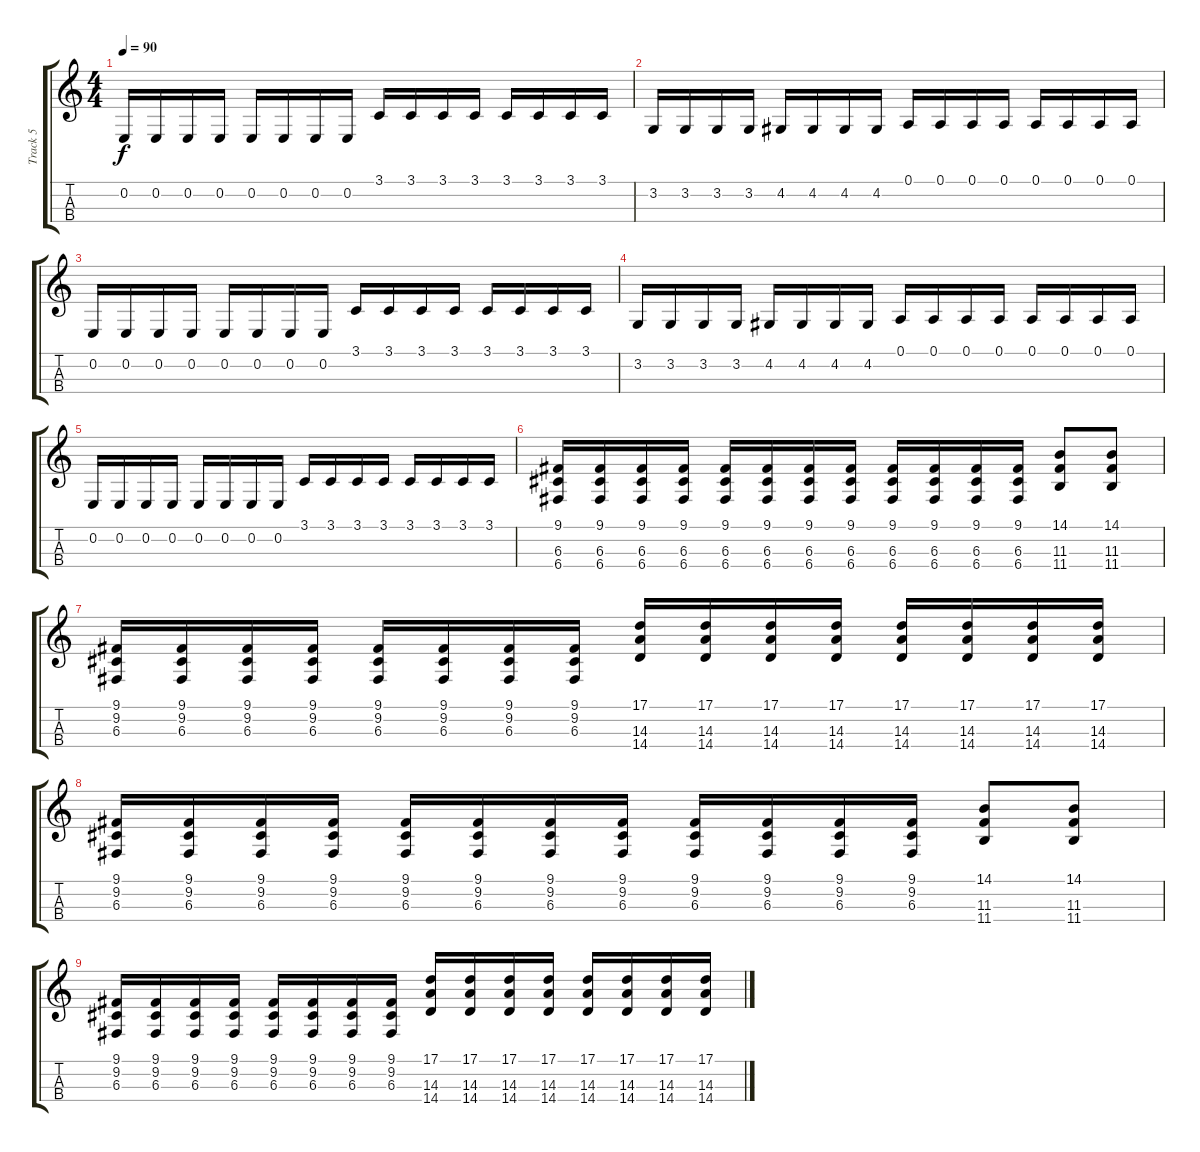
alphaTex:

\track ("Track 5" "Track 5") {instrument acousticguitarsteel}
\staff {score tabs}
\tuning (A2 E2 C2 G2) {hide}
\ts (4 4)
\tempo 90
\clef g2
\ks c
0.2.16{dy f} 0.2.16 0.2.16 0.2.16 0.2.16 0.2.16 0.2.16 0.2.16 3.1.16 3.1.16 3.1.16 3.1.16 3.1.16 3.1.16 3.1.16 3.1.16 |
3.2.16 3.2.16 3.2.16 3.2.16 4.2.16 4.2.16 4.2.16 4.2.16 0.1.16 0.1.16 0.1.16 0.1.16 0.1.16 0.1.16 0.1.16 0.1.16 |
0.2.16 0.2.16 0.2.16 0.2.16 0.2.16 0.2.16 0.2.16 0.2.16 3.1.16 3.1.16 3.1.16 3.1.16 3.1.16 3.1.16 3.1.16 3.1.16 |
3.2.16 3.2.16 3.2.16 3.2.16 4.2.16 4.2.16 4.2.16 4.2.16 0.1.16 0.1.16 0.1.16 0.1.16 0.1.16 0.1.16 0.1.16 0.1.16 |
0.2.16 0.2.16 0.2.16 0.2.16 0.2.16 0.2.16 0.2.16 0.2.16 3.1.16 3.1.16 3.1.16 3.1.16 3.1.16 3.1.16 3.1.16 3.1.16 |
(9.1 6.3 6.4).16 (9.1 6.3 6.4).16 (9.1 6.3 6.4).16 (9.1 6.3 6.4).16 (9.1 6.3 6.4).16 (9.1 6.3 6.4).16 (9.1 6.3 6.4).16 (9.1 6.3 6.4).16 (9.1 6.3 6.4).16 (9.1 6.3 6.4).16 (9.1 6.3 6.4).16 (9.1 6.3 6.4).16 (14.1 11.3 11.4).8 (14.1 11.3 11.4).8 |
(9.1 9.2 6.3).16 (9.1 9.2 6.3).16 (9.1 9.2 6.3).16 (9.1 9.2 6.3).16 (9.1 9.2 6.3).16 (9.1 9.2 6.3).16 (9.1 9.2 6.3).16 (9.1 9.2 6.3).16 (17.1 14.3 14.4).16 (17.1 14.3 14.4).16 (17.1 14.3 14.4).16 (17.1 14.3 14.4).16 (17.1 14.3 14.4).16 (17.1 14.3 14.4).16 (17.1 14.3 14.4).16 (17.1 14.3 14.4).16 |
(9.1 9.2 6.3).16 (9.1 9.2 6.3).16 (9.1 9.2 6.3).16 (9.1 9.2 6.3).16 (9.1 9.2 6.3).16 (9.1 9.2 6.3).16 (9.1 9.2 6.3).16 (9.1 9.2 6.3).16 (9.1 9.2 6.3).16 (9.1 9.2 6.3).16 (9.1 9.2 6.3).16 (9.1 9.2 6.3).16 (14.1 11.3 11.4).8 (14.1 11.3 11.4).8 |
(9.1 9.2 6.3).16 (9.1 9.2 6.3).16 (9.1 9.2 6.3).16 (9.1 9.2 6.3).16 (9.1 9.2 6.3).16 (9.1 9.2 6.3).16 (9.1 9.2 6.3).16 (9.1 9.2 6.3).16 (17.1 14.3 14.4).16 (17.1 14.3 14.4).16 (17.1 14.3 14.4).16 (17.1 14.3 14.4).16 (17.1 14.3 14.4).16 (17.1 14.3 14.4).16 (17.1 14.3 14.4).16 (17.1 14.3 14.4).16
